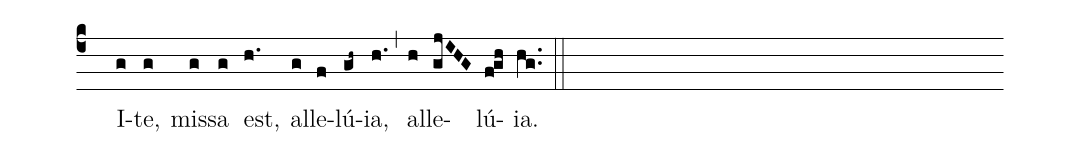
%%
(c4) () I(g)te,(g) mis(g)sa(g) est,(h.) al(g)le(f)lú(gh~)ia,(h.) (,) al(h)le(gjIHG)lú(f!gh)ia. (hg..) (::)
